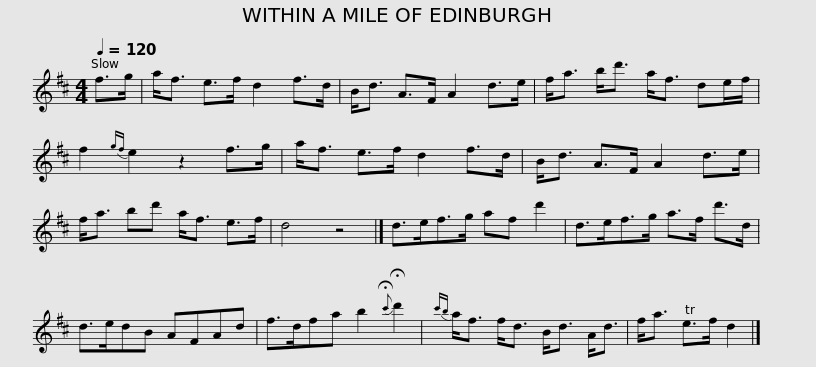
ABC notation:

X:1
L:1/8
Q:1/4=120
M:4/4
I:linebreak $
K:D
V:1 treble
V:1
 f>g | a<f e>f d2 f>d | B<d A>F A2 d>e | f<a b<d' a<f de/f/ | f2{gf} e2 z2 f>g |$ %5
 a<f e>f d2 f>d | B<d A>F A2 d>e | f<a bd' a<f e>f | d4 z4 |] d>ef>g af d'2 |$ %10
 d>ef>g a>f d'>d | d>edB AFAd | f>dfa b2{!fermata!c'} !fermata!d'2 |{c'b} a<f f<d B<d A<d | f<a Te>f d2 |] %15
